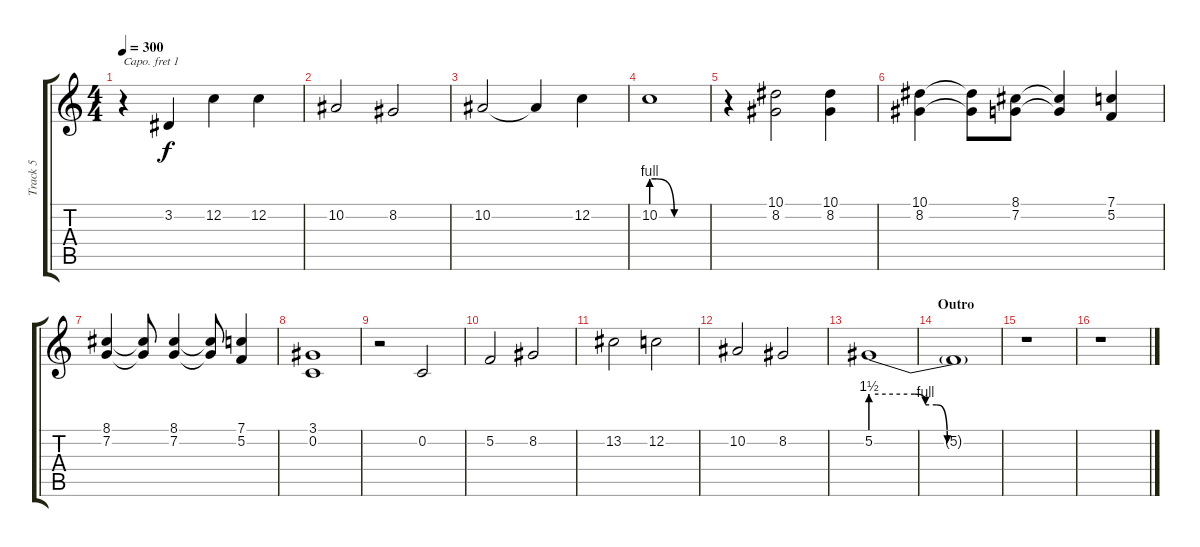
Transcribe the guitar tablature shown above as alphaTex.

\track ("Track 5" "Track 5") {instrument trumpet}
\staff {score tabs}
\capo 1
\tuning (E4 B3 G3 D3 A2 E2) {hide}
\ts (4 4)
\tempo 300
\clef g2
\ks c
r.4{dy f} 3.2.4 12.2.4 12.2.4 |
10.2.2 8.2.2 |
10.2.2 10.2{t}.4 12.2.4 |
10.2{be (custom 0 4 5 4 25 0 60 0)}.1 |
r.4 (10.1 8.2).2 (10.1 8.2).4 |
(10.1 8.2).4 (10.1{t} 8.2{t}).8 (8.1 7.2).8 (8.1{t} 7.2{t}).4 (7.1 5.2).4 |
(8.1 7.2).4 (8.1{t} 7.2{t}).8 (8.1 7.2).4 (8.1{t} 7.2{t}).8 (7.1 5.2).4 |
(3.1 0.2).1 |
r.2 0.2.2 |
5.2.2 8.2.2 |
13.2.2 12.2.2 |
10.2.2 8.2.2 |
5.2{be (custom 0 6 20 6 25 4 30 4 35 0 60 0)}.1 |
\section ("" "Outro")
5.2{t}.1 |
r.1 |
r.1
